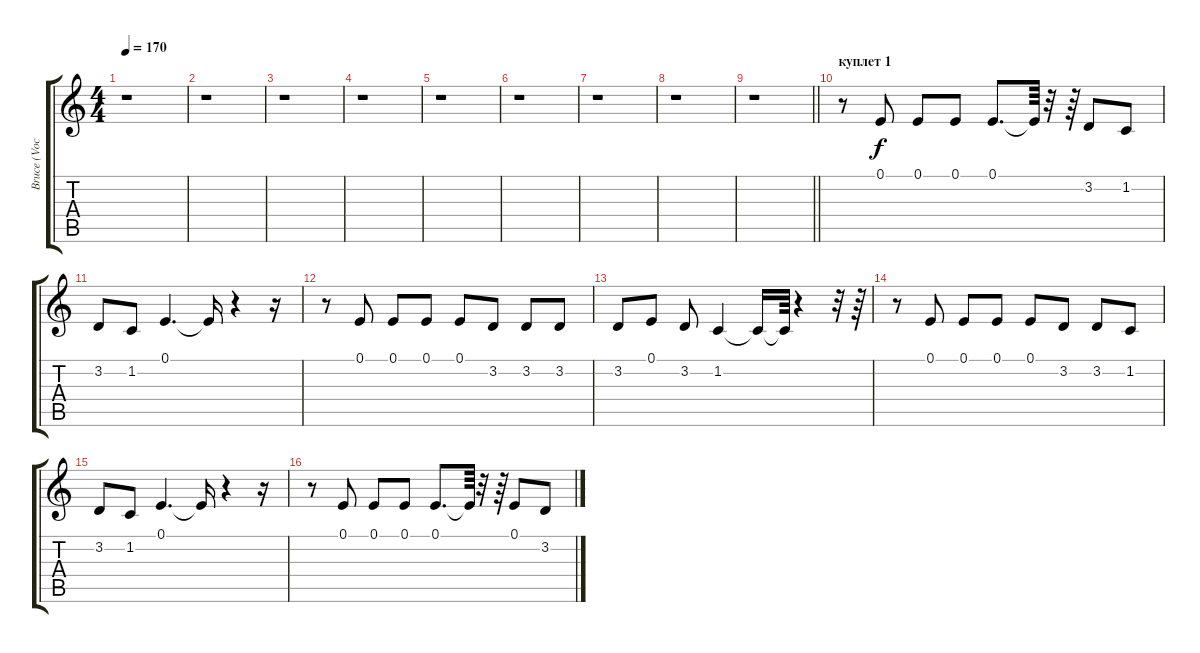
\track ("Bruce (Vocals)" "Bruce (Voc") {instrument viola}
\staff {score tabs}
\tuning (E4 B3 G3 D3 A2 E2) {hide}
\ts (4 4)
\tempo 170
\clef g2
\ks c
r.1{dy f} |
r.1 |
r.1 |
r.1 |
r.1 |
r.1 |
r.1 |
r.1 |
\barLineRight lightlight
r.1 |
\section ("" "куплет 1")
r.8 0.1.8 0.1.8 0.1.8 0.1.8{d} 0.1{t}.64 r.32 r.64 3.2.8 1.2.8 |
3.2.8 1.2.8 0.1.4{d} 0.1{t}.16 r.4 r.16 |
r.8 0.1.8 0.1.8 0.1.8 0.1.8 3.2.8 3.2.8 3.2.8 |
3.2.8 0.1.8 3.2.8 1.2.4 1.2{t}.16 1.2{t}.64 r.4 r.32 r.64 |
r.8 0.1.8 0.1.8 0.1.8 0.1.8 3.2.8 3.2.8 1.2.8 |
3.2.8 1.2.8 0.1.4{d} 0.1{t}.16 r.4 r.16 |
r.8 0.1.8 0.1.8 0.1.8 0.1.8{d} 0.1{t}.64 r.32 r.64 0.1.8 3.2.8
